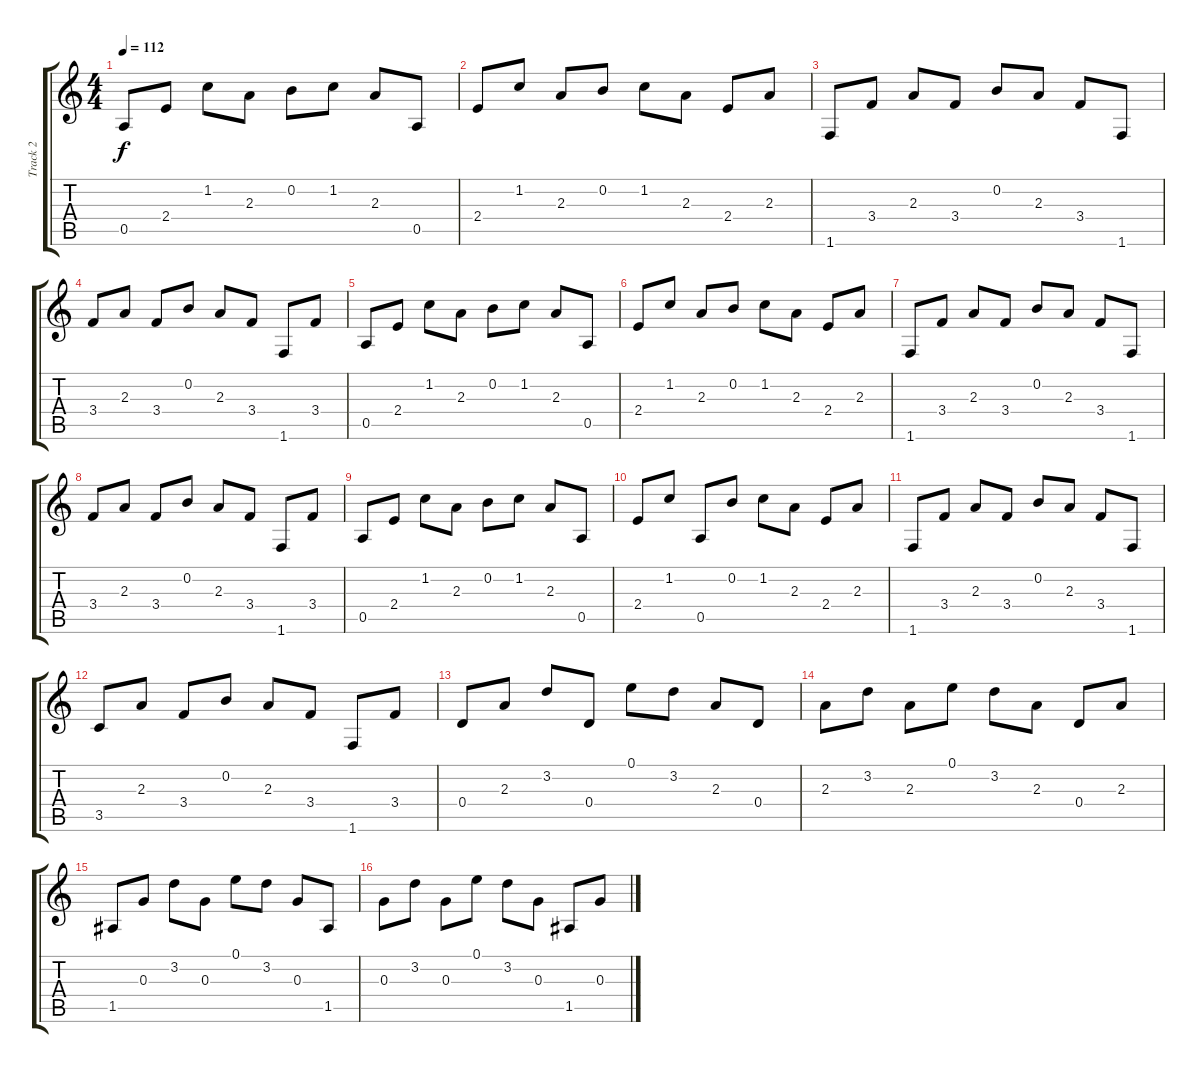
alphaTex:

\track ("Track 2" "Track 2") {instrument acousticguitarsteel}
\staff {score tabs}
\tuning (E4 B3 G3 D3 A2 E2) {hide}
\ts (4 4)
\tempo 112
\clef g2
\ks c
0.5.8{dy f} 2.4.8 1.2.8 2.3.8 0.2.8 1.2.8 2.3.8 0.5.8 |
2.4.8 1.2.8 2.3.8 0.2.8 1.2.8 2.3.8 2.4.8 2.3.8 |
1.6.8 3.4.8 2.3.8 3.4.8 0.2.8 2.3.8 3.4.8 1.6.8 |
3.4.8 2.3.8 3.4.8 0.2.8 2.3.8 3.4.8 1.6.8 3.4.8 |
0.5.8 2.4.8 1.2.8 2.3.8 0.2.8 1.2.8 2.3.8 0.5.8 |
2.4.8 1.2.8 2.3.8 0.2.8 1.2.8 2.3.8 2.4.8 2.3.8 |
1.6.8 3.4.8 2.3.8 3.4.8 0.2.8 2.3.8 3.4.8 1.6.8 |
3.4.8 2.3.8 3.4.8 0.2.8 2.3.8 3.4.8 1.6.8 3.4.8 |
0.5.8 2.4.8 1.2.8 2.3.8 0.2.8 1.2.8 2.3.8 0.5.8 |
2.4.8 1.2.8 0.5.8 0.2.8 1.2.8 2.3.8 2.4.8 2.3.8 |
1.6.8 3.4.8 2.3.8 3.4.8 0.2.8 2.3.8 3.4.8 1.6.8 |
3.5.8 2.3.8 3.4.8 0.2.8 2.3.8 3.4.8 1.6.8 3.4.8 |
0.4.8 2.3.8 3.2.8 0.4.8 0.1.8 3.2.8 2.3.8 0.4.8 |
2.3.8 3.2.8 2.3.8 0.1.8 3.2.8 2.3.8 0.4.8 2.3.8 |
1.5.8 0.3.8 3.2.8 0.3.8 0.1.8 3.2.8 0.3.8 1.5.8 |
0.3.8 3.2.8 0.3.8 0.1.8 3.2.8 0.3.8 1.5.8 0.3.8
